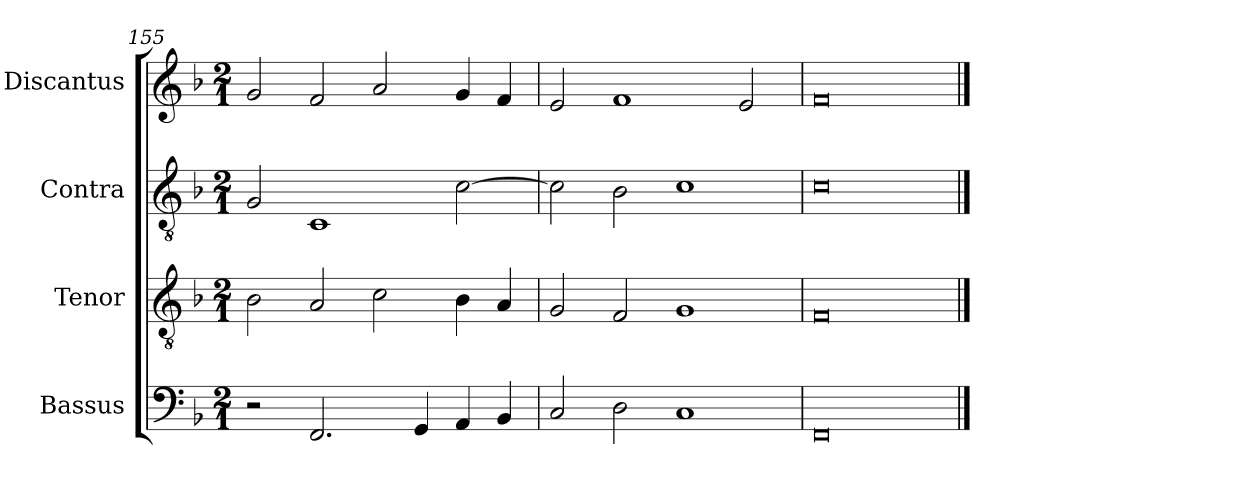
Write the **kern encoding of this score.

**kern	**kern	**kern	**kern
*part4	*part3	*part2	*part1
*staff4	*staff3	*staff2	*staff1
*I"Bassus	*I"Tenor	*I"Contra	*I"Discantus
*I'B	*I'T	*I'C	*I'D
*clefF4	*clefGv2	*clefGv2	*clefG2
*k[b-]	*k[b-]	*k[b-]	*k[b-]
*M2/1	*M2/1	*M2/1	*M2/1
=155	=155	=155	=155
2r	2B-\	2G/	2g/
2.FF/	2A/	1C	2f/
.	2c\	.	2a/
4GG/	.	.	.
4AA/	4B-\	[2c\	4g/
4BB-/	4A/	.	4f/
=156	=156	=156	=156
2C/	2G/	2c\]	2e/
2D\	2F/	2B-\	1f
1C	1G	1c	.
.	.	.	2e/
=157	=157	=157	=157
0FF	0F	0c	0f
==	==	==	==
*-	*-	*-	*-
